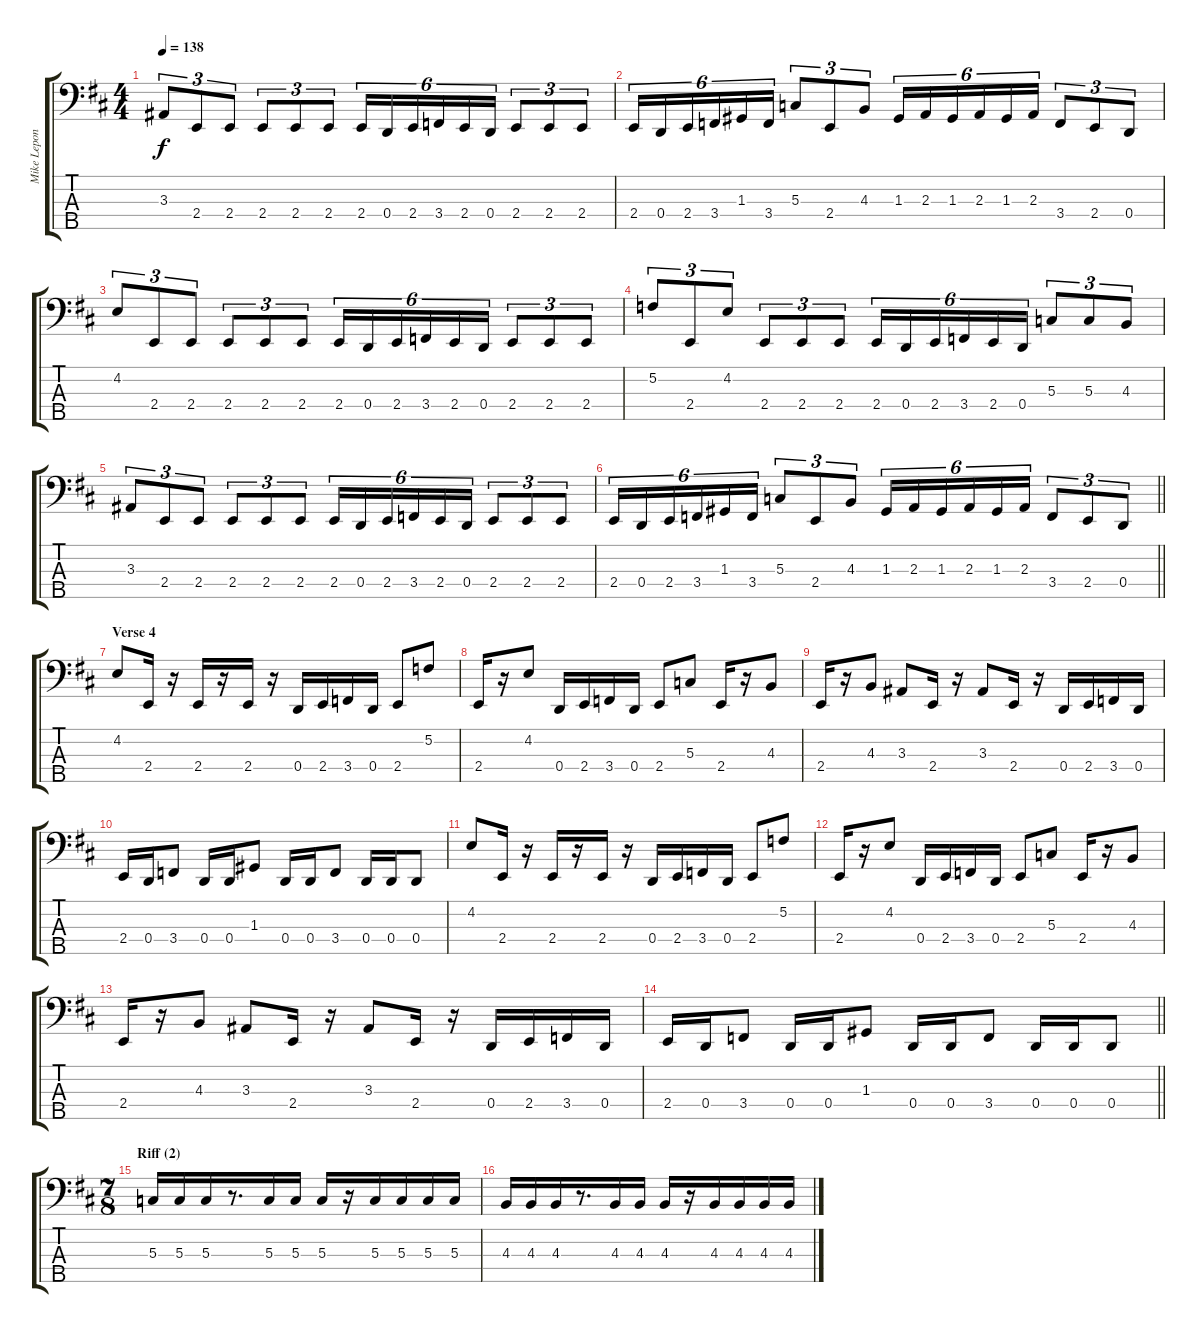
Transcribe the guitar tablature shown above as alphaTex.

\track ("Mike Lepond (bass)" "Mike Lepon") {instrument electricbassfinger}
\staff {score tabs}
\tuning (F2 C2 G1 D1 A0) {hide}
\ts (4 4)
\tempo 138
\clef f4
\ks bminor
3.3.8{tu (3 2) dy f} 2.4.8{tu (3 2)} 2.4.8{tu (3 2)} 2.4.8{tu (3 2)} 2.4.8{tu (3 2)} 2.4.8{tu (3 2)} 2.4.16{tu (6 4)} 0.4.16{tu (6 4)} 2.4.16{tu (6 4)} 3.4.16{tu (6 4)} 2.4.16{tu (6 4)} 0.4.16{tu (6 4)} 2.4.8{tu (3 2)} 2.4.8{tu (3 2)} 2.4.8{tu (3 2)} |
2.4.16{tu (6 4)} 0.4.16{tu (6 4)} 2.4.16{tu (6 4)} 3.4.16{tu (6 4)} 1.3.16{tu (6 4)} 3.4.16{tu (6 4)} 5.3.8{tu (3 2)} 2.4.8{tu (3 2)} 4.3.8{tu (3 2)} 1.3.16{tu (6 4)} 2.3.16{tu (6 4)} 1.3.16{tu (6 4)} 2.3.16{tu (6 4)} 1.3.16{tu (6 4)} 2.3.16{tu (6 4)} 3.4.8{tu (3 2)} 2.4.8{tu (3 2)} 0.4.8{tu (3 2)} |
4.2.8{tu (3 2)} 2.4.8{tu (3 2)} 2.4.8{tu (3 2)} 2.4.8{tu (3 2)} 2.4.8{tu (3 2)} 2.4.8{tu (3 2)} 2.4.16{tu (6 4)} 0.4.16{tu (6 4)} 2.4.16{tu (6 4)} 3.4.16{tu (6 4)} 2.4.16{tu (6 4)} 0.4.16{tu (6 4)} 2.4.8{tu (3 2)} 2.4.8{tu (3 2)} 2.4.8{tu (3 2)} |
5.2.8{tu (3 2)} 2.4.8{tu (3 2)} 4.2.8{tu (3 2)} 2.4.8{tu (3 2)} 2.4.8{tu (3 2)} 2.4.8{tu (3 2)} 2.4.16{tu (6 4)} 0.4.16{tu (6 4)} 2.4.16{tu (6 4)} 3.4.16{tu (6 4)} 2.4.16{tu (6 4)} 0.4.16{tu (6 4)} 5.3.8{tu (3 2)} 5.3.8{tu (3 2)} 4.3.8{tu (3 2)} |
3.3.8{tu (3 2)} 2.4.8{tu (3 2)} 2.4.8{tu (3 2)} 2.4.8{tu (3 2)} 2.4.8{tu (3 2)} 2.4.8{tu (3 2)} 2.4.16{tu (6 4)} 0.4.16{tu (6 4)} 2.4.16{tu (6 4)} 3.4.16{tu (6 4)} 2.4.16{tu (6 4)} 0.4.16{tu (6 4)} 2.4.8{tu (3 2)} 2.4.8{tu (3 2)} 2.4.8{tu (3 2)} |
\barLineRight lightlight
2.4.16{tu (6 4)} 0.4.16{tu (6 4)} 2.4.16{tu (6 4)} 3.4.16{tu (6 4)} 1.3.16{tu (6 4)} 3.4.16{tu (6 4)} 5.3.8{tu (3 2)} 2.4.8{tu (3 2)} 4.3.8{tu (3 2)} 1.3.16{tu (6 4)} 2.3.16{tu (6 4)} 1.3.16{tu (6 4)} 2.3.16{tu (6 4)} 1.3.16{tu (6 4)} 2.3.16{tu (6 4)} 3.4.8{tu (3 2)} 2.4.8{tu (3 2)} 0.4.8{tu (3 2)} |
\section ("" "Verse 4")
4.2.8 2.4.16 r.16 2.4.16 r.16 2.4.16 r.16 0.4.16 2.4.16 3.4.16 0.4.16 2.4.8 5.2.8 |
2.4.16 r.16 4.2.8 0.4.16 2.4.16 3.4.16 0.4.16 2.4.8 5.3.8 2.4.16 r.16 4.3.8 |
2.4.16 r.16 4.3.8 3.3.8 2.4.16 r.16 3.3.8 2.4.16 r.16 0.4.16 2.4.16 3.4.16 0.4.16 |
2.4.16 0.4.16 3.4.8 0.4.16 0.4.16 1.3.8 0.4.16 0.4.16 3.4.8 0.4.16 0.4.16 0.4.8 |
4.2.8 2.4.16 r.16 2.4.16 r.16 2.4.16 r.16 0.4.16 2.4.16 3.4.16 0.4.16 2.4.8 5.2.8 |
2.4.16 r.16 4.2.8 0.4.16 2.4.16 3.4.16 0.4.16 2.4.8 5.3.8 2.4.16 r.16 4.3.8 |
2.4.16 r.16 4.3.8 3.3.8 2.4.16 r.16 3.3.8 2.4.16 r.16 0.4.16 2.4.16 3.4.16 0.4.16 |
\barLineRight lightlight
2.4.16 0.4.16 3.4.8 0.4.16 0.4.16 1.3.8 0.4.16 0.4.16 3.4.8 0.4.16 0.4.16 0.4.8 |
\ts (7 8)
\section ("" "Riff (2)")
5.3.16 5.3.16 5.3.16 r.8{d} 5.3.16 5.3.16 5.3.16 r.16 5.3.16 5.3.16 5.3.16 5.3.16 |
4.3.16 4.3.16 4.3.16 r.8{d} 4.3.16 4.3.16 4.3.16 r.16 4.3.16 4.3.16 4.3.16 4.3.16
